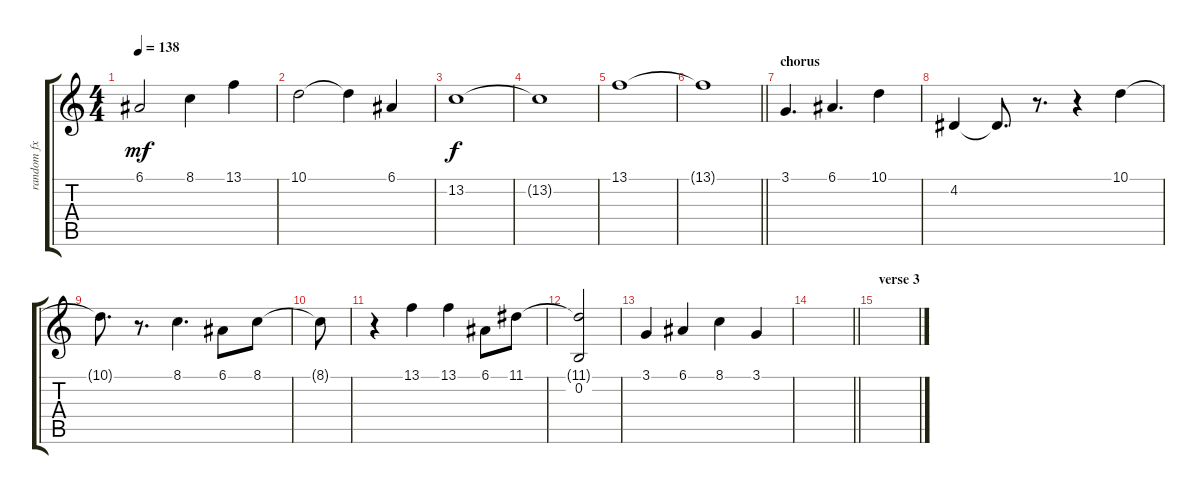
\track ("random fx" "random fx") {instrument acousticgrandpiano}
\staff {score tabs}
\tuning (E4 B3 G3 D3 A2 E2) {hide}
\ts (4 4)
\tempo 138
\clef g2
\ks c
6.1.2{dy mf instrument synthstrings1} 8.1.4 13.1.4 |
10.1.2 10.1{t}.4 6.1.4 |
13.2.1{dy f} |
13.2{t}.1 |
13.1.1 |
\barLineRight lightlight
13.1{t}.1 |
\section ("" "chorus")
3.1.4{d instrument acousticgrandpiano} 6.1.4{d} 10.1.4 |
4.2.4 4.2{t}.8{d} r.8{d} r.4 10.1.4 |
10.1{t}.8{d} r.8{d} 8.1.4{d} 6.1.8 8.1.8 |
8.1{t}.8 |
r.4 13.1.4 13.1.4 6.1.8 11.1.8 |
(11.1{t} 0.2).2 |
3.1.4 6.1.4 8.1.4 3.1.4 |
\barLineRight lightlight
|
\section ("" "verse 3")
